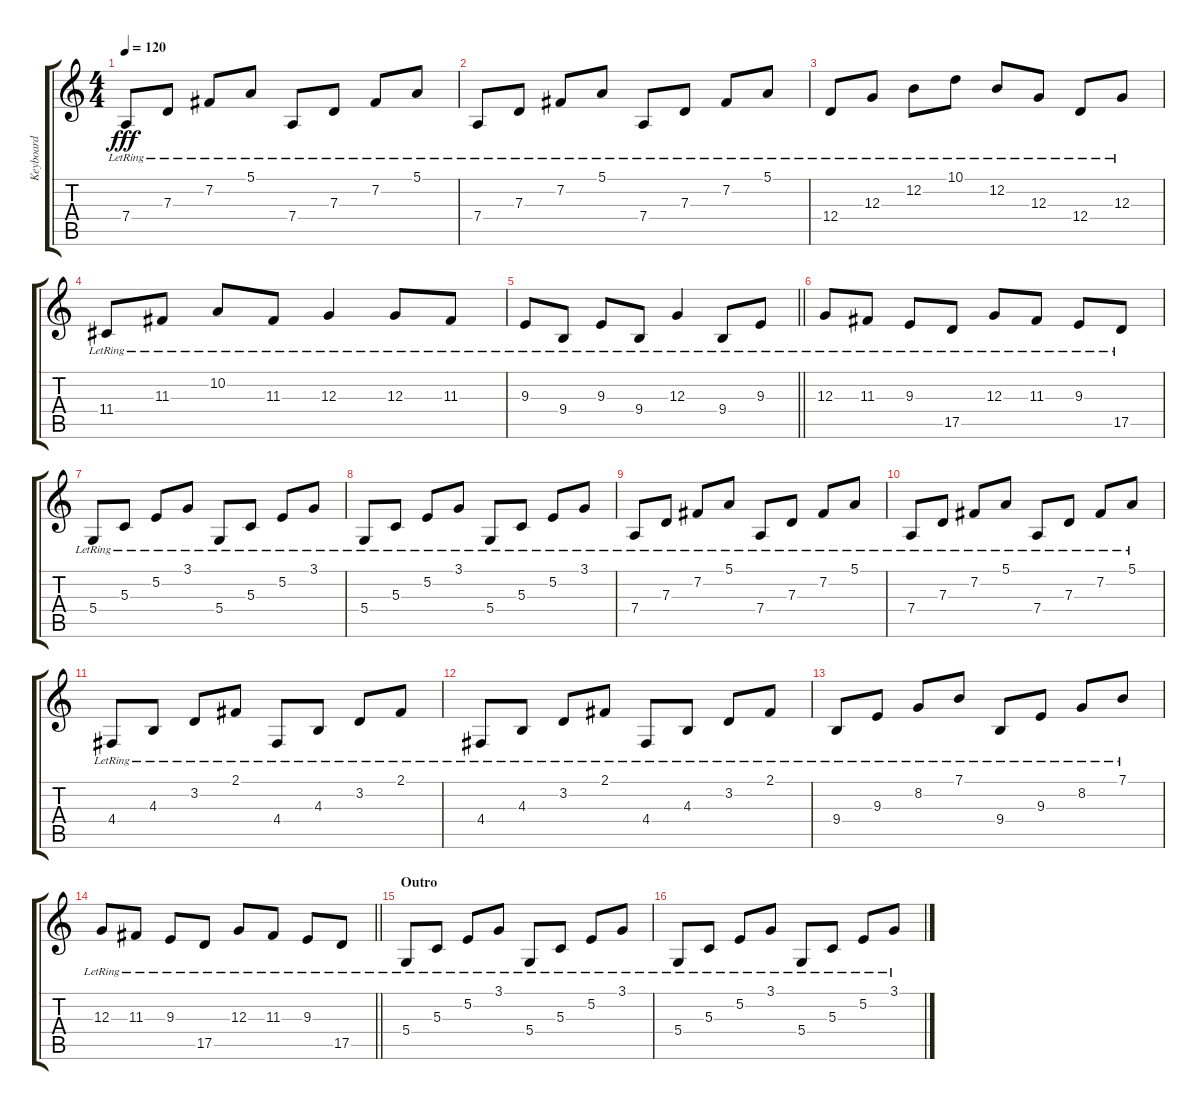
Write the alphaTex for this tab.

\track ("Keyboard" "Keyboard") {instrument brightacousticpiano}
\staff {score tabs}
\tuning (E4 B3 G3 D3 A2 E2) {hide}
\ts (4 4)
\tempo 120
\clef g2
\ks c
7.4{lr}.8{dy fff} 7.3{lr}.8 7.2{lr}.8 5.1{lr}.8 7.4{lr}.8 7.3{lr}.8 7.2{lr}.8 5.1{lr}.8 |
7.4{lr}.8 7.3{lr}.8 7.2{lr}.8 5.1{lr}.8 7.4{lr}.8 7.3{lr}.8 7.2{lr}.8 5.1{lr}.8 |
12.4{lr}.8 12.3{lr}.8 12.2{lr}.8 10.1{lr}.8 12.2{lr}.8 12.3{lr}.8 12.4{lr}.8 12.3{lr}.8 |
11.4{lr}.8 11.3{lr}.8 10.2{lr}.8 11.3{lr}.8 12.3{lr}.4 12.3{lr}.8 11.3{lr}.8 |
\barLineRight lightlight
9.3{lr}.8 9.4{lr}.8 9.3{lr}.8 9.4{lr}.8 12.3{lr}.4 9.4{lr}.8 9.3{lr}.8 |
12.3{lr}.8 11.3{lr}.8 9.3{lr}.8 17.5{lr}.8 12.3{lr}.8 11.3{lr}.8 9.3{lr}.8 17.5{lr}.8 |
5.4{lr}.8 5.3{lr}.8 5.2{lr}.8 3.1{lr}.8 5.4{lr}.8 5.3{lr}.8 5.2{lr}.8 3.1{lr}.8 |
5.4{lr}.8 5.3{lr}.8 5.2{lr}.8 3.1{lr}.8 5.4{lr}.8 5.3{lr}.8 5.2{lr}.8 3.1{lr}.8 |
7.4{lr}.8 7.3{lr}.8 7.2{lr}.8 5.1{lr}.8 7.4{lr}.8 7.3{lr}.8 7.2{lr}.8 5.1{lr}.8 |
7.4{lr}.8 7.3{lr}.8 7.2{lr}.8 5.1{lr}.8 7.4{lr}.8 7.3{lr}.8 7.2{lr}.8 5.1{lr}.8 |
4.4{lr}.8 4.3{lr}.8 3.2{lr}.8 2.1{lr}.8 4.4{lr}.8 4.3{lr}.8 3.2{lr}.8 2.1{lr}.8 |
4.4{lr}.8 4.3{lr}.8 3.2{lr}.8 2.1{lr}.8 4.4{lr}.8 4.3{lr}.8 3.2{lr}.8 2.1{lr}.8 |
9.4{lr}.8 9.3{lr}.8 8.2{lr}.8 7.1{lr}.8 9.4{lr}.8 9.3{lr}.8 8.2{lr}.8 7.1{lr}.8 |
\barLineRight lightlight
12.3{lr}.8 11.3{lr}.8 9.3{lr}.8 17.5{lr}.8 12.3{lr}.8 11.3{lr}.8 9.3{lr}.8 17.5{lr}.8 |
\section ("" "Outro")
5.4{lr}.8 5.3{lr}.8 5.2{lr}.8 3.1{lr}.8 5.4{lr}.8 5.3{lr}.8 5.2{lr}.8 3.1{lr}.8 |
5.4{lr}.8 5.3{lr}.8 5.2{lr}.8 3.1{lr}.8 5.4{lr}.8 5.3{lr}.8 5.2{lr}.8 3.1{lr}.8
